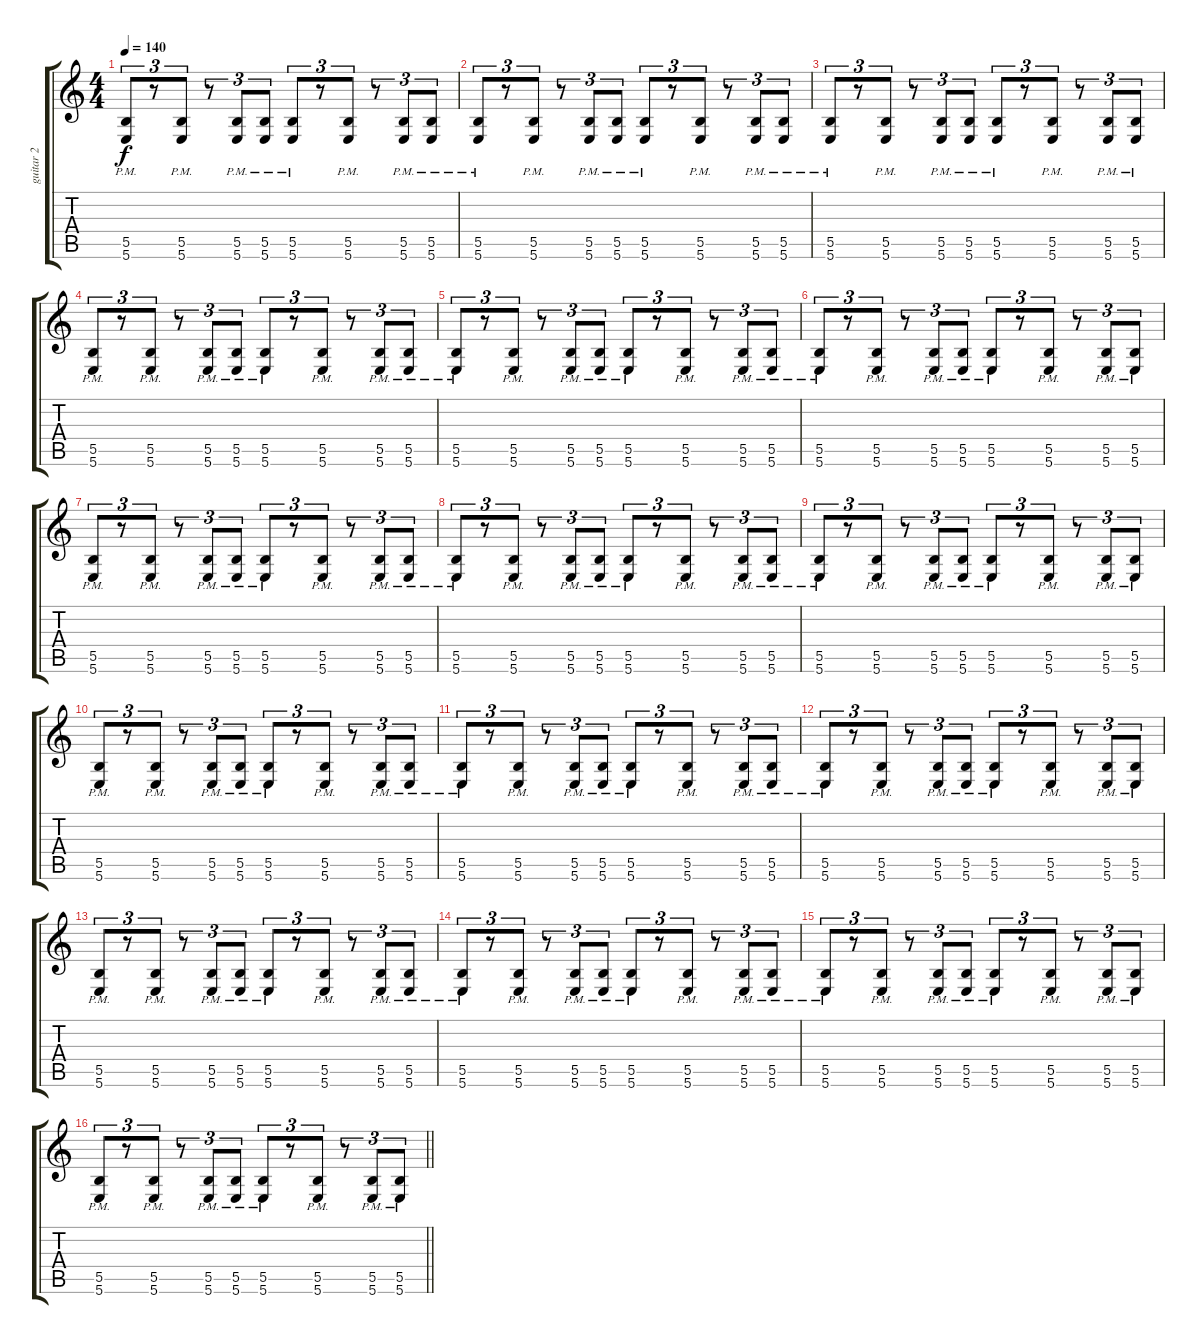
\track ("guitar 2" "guitar 2") {instrument distortionguitar}
\staff {score tabs}
\tuning (Db4 Ab3 E3 B2 Gb2 B1) {hide}
\ts (4 4)
\tempo 140
\clef g2
\ks c
(5.5{pm} 5.6{pm}).8{tu (3 2) dy f} r.8{tu (3 2)} (5.5{pm} 5.6{pm}).8{tu (3 2)} r.8{tu (3 2)} (5.5{pm} 5.6{pm}).8{tu (3 2)} (5.5{pm} 5.6{pm}).8{tu (3 2)} (5.5{pm} 5.6{pm}).8{tu (3 2)} r.8{tu (3 2)} (5.5{pm} 5.6{pm}).8{tu (3 2)} r.8{tu (3 2)} (5.5{pm} 5.6{pm}).8{tu (3 2)} (5.5{pm} 5.6{pm}).8{tu (3 2)} |
(5.5{pm} 5.6{pm}).8{tu (3 2)} r.8{tu (3 2)} (5.5{pm} 5.6{pm}).8{tu (3 2)} r.8{tu (3 2)} (5.5{pm} 5.6{pm}).8{tu (3 2)} (5.5{pm} 5.6{pm}).8{tu (3 2)} (5.5{pm} 5.6{pm}).8{tu (3 2)} r.8{tu (3 2)} (5.5{pm} 5.6{pm}).8{tu (3 2)} r.8{tu (3 2)} (5.5{pm} 5.6{pm}).8{tu (3 2)} (5.5{pm} 5.6{pm}).8{tu (3 2)} |
(5.5{pm} 5.6{pm}).8{tu (3 2)} r.8{tu (3 2)} (5.5{pm} 5.6{pm}).8{tu (3 2)} r.8{tu (3 2)} (5.5{pm} 5.6{pm}).8{tu (3 2)} (5.5{pm} 5.6{pm}).8{tu (3 2)} (5.5{pm} 5.6{pm}).8{tu (3 2)} r.8{tu (3 2)} (5.5{pm} 5.6{pm}).8{tu (3 2)} r.8{tu (3 2)} (5.5{pm} 5.6{pm}).8{tu (3 2)} (5.5{pm} 5.6{pm}).8{tu (3 2)} |
(5.5{pm} 5.6{pm}).8{tu (3 2)} r.8{tu (3 2)} (5.5{pm} 5.6{pm}).8{tu (3 2)} r.8{tu (3 2)} (5.5{pm} 5.6{pm}).8{tu (3 2)} (5.5{pm} 5.6{pm}).8{tu (3 2)} (5.5{pm} 5.6{pm}).8{tu (3 2)} r.8{tu (3 2)} (5.5{pm} 5.6{pm}).8{tu (3 2)} r.8{tu (3 2)} (5.5{pm} 5.6{pm}).8{tu (3 2)} (5.5{pm} 5.6{pm}).8{tu (3 2)} |
(5.5{pm} 5.6{pm}).8{tu (3 2)} r.8{tu (3 2)} (5.5{pm} 5.6{pm}).8{tu (3 2)} r.8{tu (3 2)} (5.5{pm} 5.6{pm}).8{tu (3 2)} (5.5{pm} 5.6{pm}).8{tu (3 2)} (5.5{pm} 5.6{pm}).8{tu (3 2)} r.8{tu (3 2)} (5.5{pm} 5.6{pm}).8{tu (3 2)} r.8{tu (3 2)} (5.5{pm} 5.6{pm}).8{tu (3 2)} (5.5{pm} 5.6{pm}).8{tu (3 2)} |
(5.5{pm} 5.6{pm}).8{tu (3 2)} r.8{tu (3 2)} (5.5{pm} 5.6{pm}).8{tu (3 2)} r.8{tu (3 2)} (5.5{pm} 5.6{pm}).8{tu (3 2)} (5.5{pm} 5.6{pm}).8{tu (3 2)} (5.5{pm} 5.6{pm}).8{tu (3 2)} r.8{tu (3 2)} (5.5{pm} 5.6{pm}).8{tu (3 2)} r.8{tu (3 2)} (5.5{pm} 5.6{pm}).8{tu (3 2)} (5.5{pm} 5.6{pm}).8{tu (3 2)} |
(5.5{pm} 5.6{pm}).8{tu (3 2)} r.8{tu (3 2)} (5.5{pm} 5.6{pm}).8{tu (3 2)} r.8{tu (3 2)} (5.5{pm} 5.6{pm}).8{tu (3 2)} (5.5{pm} 5.6{pm}).8{tu (3 2)} (5.5{pm} 5.6{pm}).8{tu (3 2)} r.8{tu (3 2)} (5.5{pm} 5.6{pm}).8{tu (3 2)} r.8{tu (3 2)} (5.5{pm} 5.6{pm}).8{tu (3 2)} (5.5{pm} 5.6{pm}).8{tu (3 2)} |
(5.5{pm} 5.6{pm}).8{tu (3 2)} r.8{tu (3 2)} (5.5{pm} 5.6{pm}).8{tu (3 2)} r.8{tu (3 2)} (5.5{pm} 5.6{pm}).8{tu (3 2)} (5.5{pm} 5.6{pm}).8{tu (3 2)} (5.5{pm} 5.6{pm}).8{tu (3 2)} r.8{tu (3 2)} (5.5{pm} 5.6{pm}).8{tu (3 2)} r.8{tu (3 2)} (5.5{pm} 5.6{pm}).8{tu (3 2)} (5.5{pm} 5.6{pm}).8{tu (3 2)} |
(5.5{pm} 5.6{pm}).8{tu (3 2)} r.8{tu (3 2)} (5.5{pm} 5.6{pm}).8{tu (3 2)} r.8{tu (3 2)} (5.5{pm} 5.6{pm}).8{tu (3 2)} (5.5{pm} 5.6{pm}).8{tu (3 2)} (5.5{pm} 5.6{pm}).8{tu (3 2)} r.8{tu (3 2)} (5.5{pm} 5.6{pm}).8{tu (3 2)} r.8{tu (3 2)} (5.5{pm} 5.6{pm}).8{tu (3 2)} (5.5{pm} 5.6{pm}).8{tu (3 2)} |
(5.5{pm} 5.6{pm}).8{tu (3 2)} r.8{tu (3 2)} (5.5{pm} 5.6{pm}).8{tu (3 2)} r.8{tu (3 2)} (5.5{pm} 5.6{pm}).8{tu (3 2)} (5.5{pm} 5.6{pm}).8{tu (3 2)} (5.5{pm} 5.6{pm}).8{tu (3 2)} r.8{tu (3 2)} (5.5{pm} 5.6{pm}).8{tu (3 2)} r.8{tu (3 2)} (5.5{pm} 5.6{pm}).8{tu (3 2)} (5.5{pm} 5.6{pm}).8{tu (3 2)} |
(5.5{pm} 5.6{pm}).8{tu (3 2)} r.8{tu (3 2)} (5.5{pm} 5.6{pm}).8{tu (3 2)} r.8{tu (3 2)} (5.5{pm} 5.6{pm}).8{tu (3 2)} (5.5{pm} 5.6{pm}).8{tu (3 2)} (5.5{pm} 5.6{pm}).8{tu (3 2)} r.8{tu (3 2)} (5.5{pm} 5.6{pm}).8{tu (3 2)} r.8{tu (3 2)} (5.5{pm} 5.6{pm}).8{tu (3 2)} (5.5{pm} 5.6{pm}).8{tu (3 2)} |
(5.5{pm} 5.6{pm}).8{tu (3 2)} r.8{tu (3 2)} (5.5{pm} 5.6{pm}).8{tu (3 2)} r.8{tu (3 2)} (5.5{pm} 5.6{pm}).8{tu (3 2)} (5.5{pm} 5.6{pm}).8{tu (3 2)} (5.5{pm} 5.6{pm}).8{tu (3 2)} r.8{tu (3 2)} (5.5{pm} 5.6{pm}).8{tu (3 2)} r.8{tu (3 2)} (5.5{pm} 5.6{pm}).8{tu (3 2)} (5.5{pm} 5.6{pm}).8{tu (3 2)} |
(5.5{pm} 5.6{pm}).8{tu (3 2)} r.8{tu (3 2)} (5.5{pm} 5.6{pm}).8{tu (3 2)} r.8{tu (3 2)} (5.5{pm} 5.6{pm}).8{tu (3 2)} (5.5{pm} 5.6{pm}).8{tu (3 2)} (5.5{pm} 5.6{pm}).8{tu (3 2)} r.8{tu (3 2)} (5.5{pm} 5.6{pm}).8{tu (3 2)} r.8{tu (3 2)} (5.5{pm} 5.6{pm}).8{tu (3 2)} (5.5{pm} 5.6{pm}).8{tu (3 2)} |
(5.5{pm} 5.6{pm}).8{tu (3 2)} r.8{tu (3 2)} (5.5{pm} 5.6{pm}).8{tu (3 2)} r.8{tu (3 2)} (5.5{pm} 5.6{pm}).8{tu (3 2)} (5.5{pm} 5.6{pm}).8{tu (3 2)} (5.5{pm} 5.6{pm}).8{tu (3 2)} r.8{tu (3 2)} (5.5{pm} 5.6{pm}).8{tu (3 2)} r.8{tu (3 2)} (5.5{pm} 5.6{pm}).8{tu (3 2)} (5.5{pm} 5.6{pm}).8{tu (3 2)} |
(5.5{pm} 5.6{pm}).8{tu (3 2)} r.8{tu (3 2)} (5.5{pm} 5.6{pm}).8{tu (3 2)} r.8{tu (3 2)} (5.5{pm} 5.6{pm}).8{tu (3 2)} (5.5{pm} 5.6{pm}).8{tu (3 2)} (5.5{pm} 5.6{pm}).8{tu (3 2)} r.8{tu (3 2)} (5.5{pm} 5.6{pm}).8{tu (3 2)} r.8{tu (3 2)} (5.5{pm} 5.6{pm}).8{tu (3 2)} (5.5{pm} 5.6{pm}).8{tu (3 2)} |
\barLineRight lightlight
(5.5{pm} 5.6{pm}).8{tu (3 2)} r.8{tu (3 2)} (5.5{pm} 5.6{pm}).8{tu (3 2)} r.8{tu (3 2)} (5.5{pm} 5.6{pm}).8{tu (3 2)} (5.5{pm} 5.6{pm}).8{tu (3 2)} (5.5{pm} 5.6{pm}).8{tu (3 2)} r.8{tu (3 2)} (5.5{pm} 5.6{pm}).8{tu (3 2)} r.8{tu (3 2)} (5.5{pm} 5.6{pm}).8{tu (3 2)} (5.5{pm} 5.6{pm}).8{tu (3 2)}
